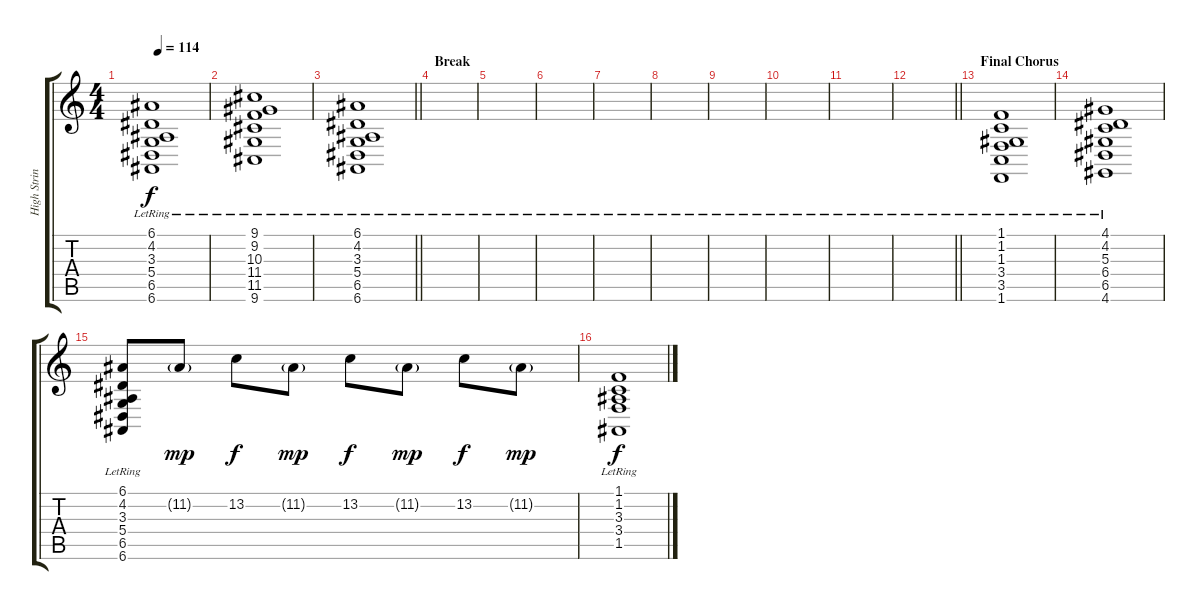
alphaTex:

\track ("High String" "High Strin") {instrument stringensemble1}
\staff {score tabs}
\tuning (E4 B3 G3 D3 A2 E2) {hide}
\ts (4 4)
\tempo 114
\clef g2
\ks c
(6.1{lr} 4.2{lr} 3.3{lr} 5.4{lr} 6.5{lr} 6.6{lr}).1{dy f} |
(9.1{lr} 9.2{lr} 10.3{lr} 11.4{lr} 11.5{lr} 9.6{lr}).1 |
\barLineRight lightlight
(6.1{lr} 4.2{lr} 3.3{lr} 5.4{lr} 6.5{lr} 6.6{lr}).1 |
\section ("" "Break")
|
|
|
|
|
|
|
|
\barLineRight lightlight
|
\section ("" "Final Chorus")
(1.1{lr} 1.2{lr} 1.3{lr} 3.4{lr} 3.5{lr} 1.6{lr}).1{volume 10} |
(4.1{lr} 4.2{lr} 5.3{lr} 6.4{lr} 6.5{lr} 4.6{lr}).1 |
(6.1{lr} 4.2 3.3 5.4{lr} 6.5{lr} 6.6{lr}).8 11.2{g}.8{dy mp} 13.2.8{dy f} 11.2{g}.8{dy mp} 13.2.8{dy f} 11.2{g}.8{dy mp} 13.2.8{dy f} 11.2{g}.8{dy mp} |
(1.1 1.2 3.3{lr} 3.4{lr} 1.5{lr}).1{dy f}
